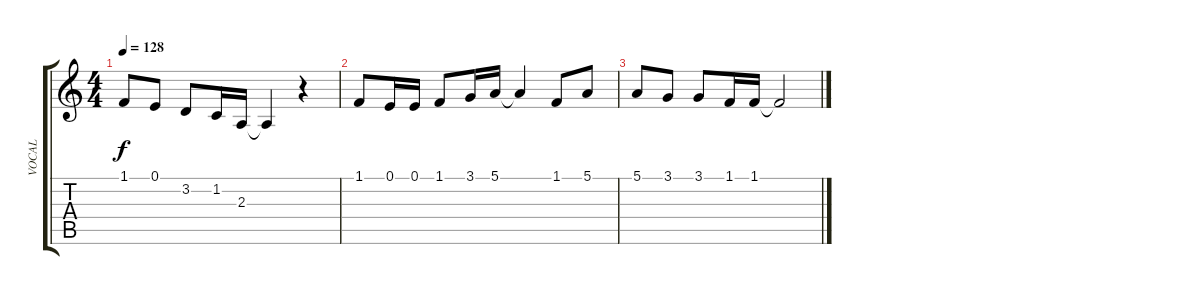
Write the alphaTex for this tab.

\track ("VOCAL" "VOCAL") {instrument lead6voice}
\staff {score tabs}
\tuning (E4 B3 G3 D3 A2 E2) {hide}
\ts (4 4)
\tempo 128
\clef g2
\ks c
1.1.8{dy f} 0.1.8 3.2.8 1.2.16 2.3.16 2.3{t}.4 r.4 |
1.1.8 0.1.16 0.1.16 1.1.8 3.1.16 5.1.16 5.1{t}.4 1.1.8 5.1.8 |
5.1.8 3.1.8 3.1.8 1.1.16 1.1.16 1.1{t}.2
